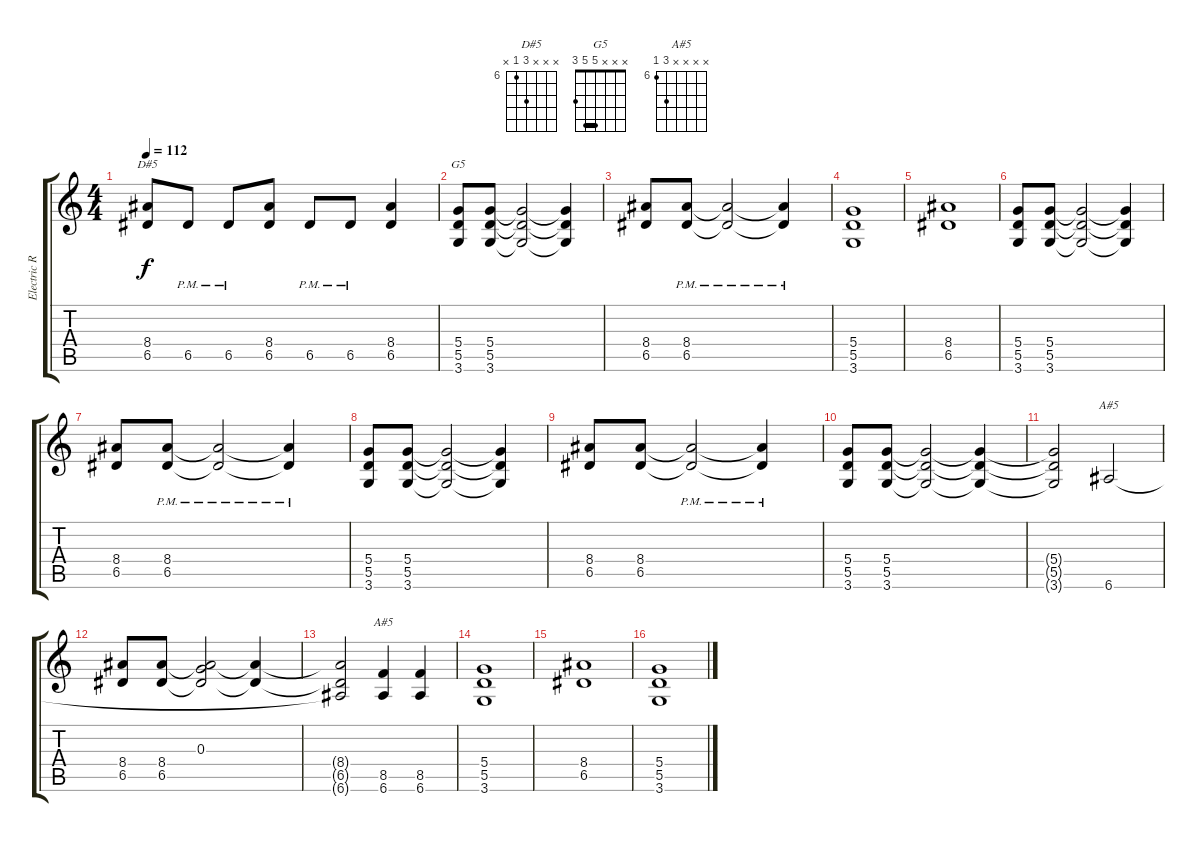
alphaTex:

\track ("Electric Rhythm" "Electric R") {instrument distortionguitar}
\staff {score tabs}
\tuning (E4 B3 G3 D3 A2 E2) {hide}
\chord ("D#5" x x x 8 6 x) {firstfret 6}
\chord ("G5" x x x 5 5 3) {barre 5}
\chord ("A#5" x x x 8 8 6) {firstfret 6 barre 8}
\chord ("A#5" x x x x 8 6) {firstfret 6}
\ts (4 4)
\tempo 112
\clef g2
\ks c
(8.4 6.5).8{ch "D#5" dy f} 6.5{pm}.8 6.5{pm}.8 (8.4 6.5).8 6.5{pm}.8 6.5{pm}.8 (8.4 6.5).4 |
(5.4 5.5 3.6).8{ch "G5"} (5.4 5.5 3.6).8 (5.4{t} 5.5{t} 3.6{t}).2 (5.4{t} 5.5{t} 3.6{t}).4 |
(8.4 6.5).8 (8.4 6.5{pm}).8 (8.4{t} 6.5{pm t}).2 (8.4{t} 6.5{pm t}).4 |
(5.4 5.5 3.6).1 |
(8.4 6.5).1 |
(5.4 5.5 3.6).8 (5.4 5.5 3.6).8 (5.4{t} 5.5{t} 3.6{t}).2 (5.4{t} 5.5{t} 3.6{t}).4 |
(8.4 6.5).8 (8.4 6.5{pm}).8 (8.4{t} 6.5{pm t}).2 (8.4{t} 6.5{pm t}).4 |
(5.4 5.5 3.6).8 (5.4 5.5 3.6).8 (5.4{t} 5.5{t} 3.6{t}).2 (5.4{t} 5.5{t} 3.6{t}).4 |
(8.4 6.5).8 (8.4 6.5).8 (8.4{t} 6.5{pm t}).2 (8.4{t} 6.5{pm t}).4 |
(5.4 5.5 3.6).8 (5.4 5.5 3.6).8 (5.4{t} 5.5{t} 3.6{t}).2 (5.4{t} 5.5{t} 3.6{t}).4 |
(5.4{t} 5.5{t} 3.6{t}).2 6.6.2{ch "A#5"} |
(8.4 6.5).8 (8.4 6.5).8 (0.3 8.4{t} 6.5{t}).2 (8.4{t} 6.5{t}).4 |
(8.4{t} 6.5{t} 6.6{t}).2 (8.5 6.6).4{ch "A#5"} (8.5 6.6).4 |
(5.4 5.5 3.6).1 |
(8.4 6.5).1 |
(5.4 5.5 3.6).1
